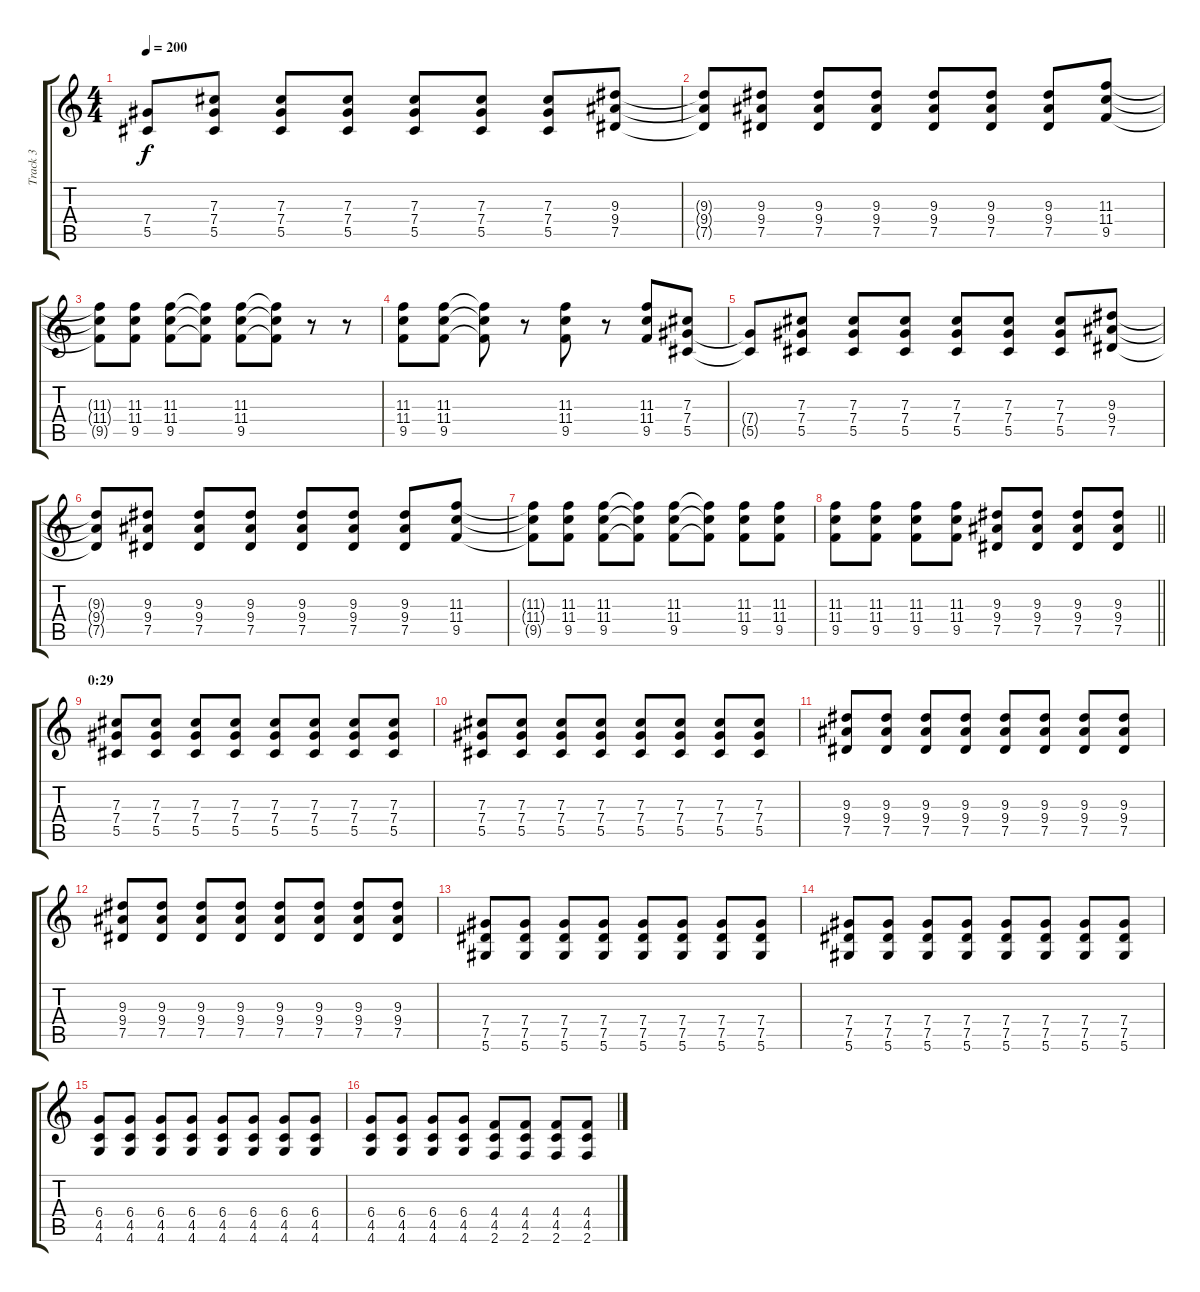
\track ("Track 3" "Track 3") {instrument overdrivenguitar}
\staff {score tabs}
\tuning (Eb4 Bb3 Gb3 Db3 Ab2 Eb2) {hide}
\ts (4 4)
\tempo 200
\clef g2
\ks c
(7.4{t} 5.5{t}).8{dy f} (7.3 7.4 5.5).8 (7.3 7.4 5.5).8 (7.3 7.4 5.5).8 (7.3 7.4 5.5).8 (7.3 7.4 5.5).8 (7.3 7.4 5.5).8 (9.3 9.4 7.5).8 |
(9.3{t} 9.4{t} 7.5{t}).8 (9.3 9.4 7.5).8 (9.3 9.4 7.5).8 (9.3 9.4 7.5).8 (9.3 9.4 7.5).8 (9.3 9.4 7.5).8 (9.3 9.4 7.5).8 (11.3 11.4 9.5).8 |
(11.3{t} 11.4{t} 9.5{t}).8 (11.3 11.4 9.5).8 (11.3 11.4 9.5).8 (11.3{t} 11.4{t} 9.5{t}).8 (11.3 11.4 9.5).8 (11.3{t} 11.4{t} 9.5{t}).8 r.8 r.8 |
(11.3 11.4 9.5).8 (11.3 11.4 9.5).8 (11.3{t} 11.4{t} 9.5{t}).8 r.8 (11.3 11.4 9.5).8 r.8 (11.3 11.4 9.5).8 (7.3 7.4 5.5).8 |
(7.4{t} 5.5{t}).8 (7.3 7.4 5.5).8 (7.3 7.4 5.5).8 (7.3 7.4 5.5).8 (7.3 7.4 5.5).8 (7.3 7.4 5.5).8 (7.3 7.4 5.5).8 (9.3 9.4 7.5).8 |
(9.3{t} 9.4{t} 7.5{t}).8 (9.3 9.4 7.5).8 (9.3 9.4 7.5).8 (9.3 9.4 7.5).8 (9.3 9.4 7.5).8 (9.3 9.4 7.5).8 (9.3 9.4 7.5).8 (11.3 11.4 9.5).8 |
(11.3{t} 11.4{t} 9.5{t}).8 (11.3 11.4 9.5).8 (11.3 11.4 9.5).8 (11.3{t} 11.4{t} 9.5{t}).8 (11.3 11.4 9.5).8 (11.3{t} 11.4{t} 9.5{t}).8 (11.3 11.4 9.5).8 (11.3 11.4 9.5).8 |
\barLineRight lightlight
(11.3 11.4 9.5).8 (11.3 11.4 9.5).8 (11.3 11.4 9.5).8 (11.3 11.4 9.5).8 (9.3 9.4 7.5).8 (9.3 9.4 7.5).8 (9.3 9.4 7.5).8 (9.3 9.4 7.5).8 |
\section ("" "0:29")
(7.3 7.4 5.5).8 (7.3 7.4 5.5).8 (7.3 7.4 5.5).8 (7.3 7.4 5.5).8 (7.3 7.4 5.5).8 (7.3 7.4 5.5).8 (7.3 7.4 5.5).8 (7.3 7.4 5.5).8 |
(7.3 7.4 5.5).8 (7.3 7.4 5.5).8 (7.3 7.4 5.5).8 (7.3 7.4 5.5).8 (7.3 7.4 5.5).8 (7.3 7.4 5.5).8 (7.3 7.4 5.5).8 (7.3 7.4 5.5).8 |
(9.3 9.4 7.5).8 (9.3 9.4 7.5).8 (9.3 9.4 7.5).8 (9.3 9.4 7.5).8 (9.3 9.4 7.5).8 (9.3 9.4 7.5).8 (9.3 9.4 7.5).8 (9.3 9.4 7.5).8 |
(9.3 9.4 7.5).8 (9.3 9.4 7.5).8 (9.3 9.4 7.5).8 (9.3 9.4 7.5).8 (9.3 9.4 7.5).8 (9.3 9.4 7.5).8 (9.3 9.4 7.5).8 (9.3 9.4 7.5).8 |
(7.4 7.5 5.6).8 (7.4 7.5 5.6).8 (7.4 7.5 5.6).8 (7.4 7.5 5.6).8 (7.4 7.5 5.6).8 (7.4 7.5 5.6).8 (7.4 7.5 5.6).8 (7.4 7.5 5.6).8 |
(7.4 7.5 5.6).8 (7.4 7.5 5.6).8 (7.4 7.5 5.6).8 (7.4 7.5 5.6).8 (7.4 7.5 5.6).8 (7.4 7.5 5.6).8 (7.4 7.5 5.6).8 (7.4 7.5 5.6).8 |
(6.4 4.5 4.6).8 (6.4 4.5 4.6).8 (6.4 4.5 4.6).8 (6.4 4.5 4.6).8 (6.4 4.5 4.6).8 (6.4 4.5 4.6).8 (6.4 4.5 4.6).8 (6.4 4.5 4.6).8 |
(6.4 4.5 4.6).8 (6.4 4.5 4.6).8 (6.4 4.5 4.6).8 (6.4 4.5 4.6).8 (4.4 4.5 2.6).8 (4.4 4.5 2.6).8 (4.4 4.5 2.6).8 (4.4 4.5 2.6).8
